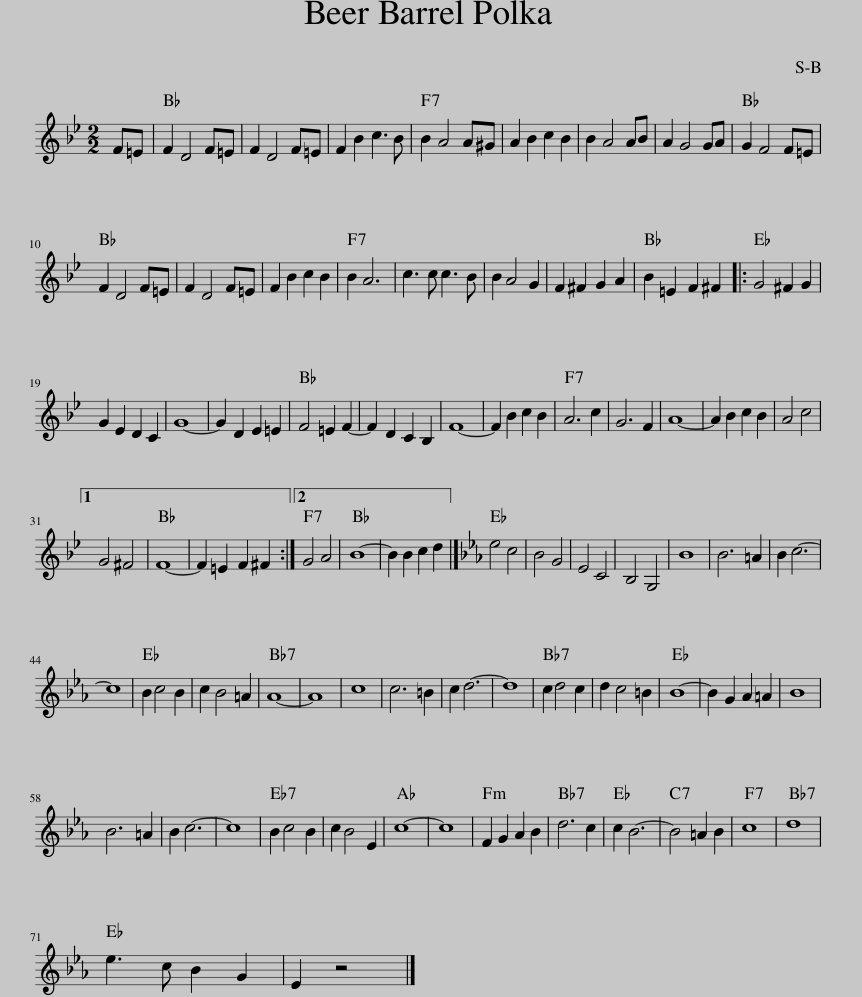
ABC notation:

X:1
L:1/8
M:2/2
I:linebreak $
K:Bb
V:1 treble
V:1
 F=E | F2 D4 F=E | F2 D4 F=E | F2 B2 c3 B | B2 A4 A^G | %5
 A2 B2 c2 B2 | B2 A4 AB | A2 G4 GA | G2 F4 F=E |$ F2 D4 F=E | %10
 F2 D4 F=E | F2 B2 c2 B2 | B2 A6 | c3 c c3 B | B2 A4 G2 | %15
 F2 ^F2 G2 A2 | B2 =E2 F2 ^F2 |: G4 ^F2 G2 |$ G2 E2 D2 C2 | G8- | %20
 G2 D2 E2 =E2 | F4 =E2 F2- | F2 D2 C2 B,2 | F8- | F2 B2 c2 B2 | %25
 A6 c2 | G6 F2 | A8- | A2 B2 c2 B2 | A4 c4 |1$ %30
 G4 ^F4 | F8- | F2 =E2 F2 ^F2 :|2 G4 A4 | B8- | %35
 B2 B2 c2 d2 |][K:Eb] e4 c4 | B4 G4 | E4 C4 | B,4 G,4 | %40
 B8 | B6 =A2 | B2 c6- |$ c8 | B2 c4 B2 | %45
 c2 B4 =A2 | A8- | A8 | c8 | c6 =B2 | %50
 c2 d6- | d8 | c2 d4 c2 | d2 c4 =B2 | B8- | %55
 B2 G2 A2 =A2 | B8 |$ B6 =A2 | B2 c6- | c8 | %60
 B2 c4 B2 | c2 B4 E2 | c8- | c8 | F2 G2 A2 B2 | %65
 d6 c2 | c2 B6- | B4 =A2 B2 | c8 | d8 |$ %70
 e3 c B2 G2 | E2 z4 |] %72
